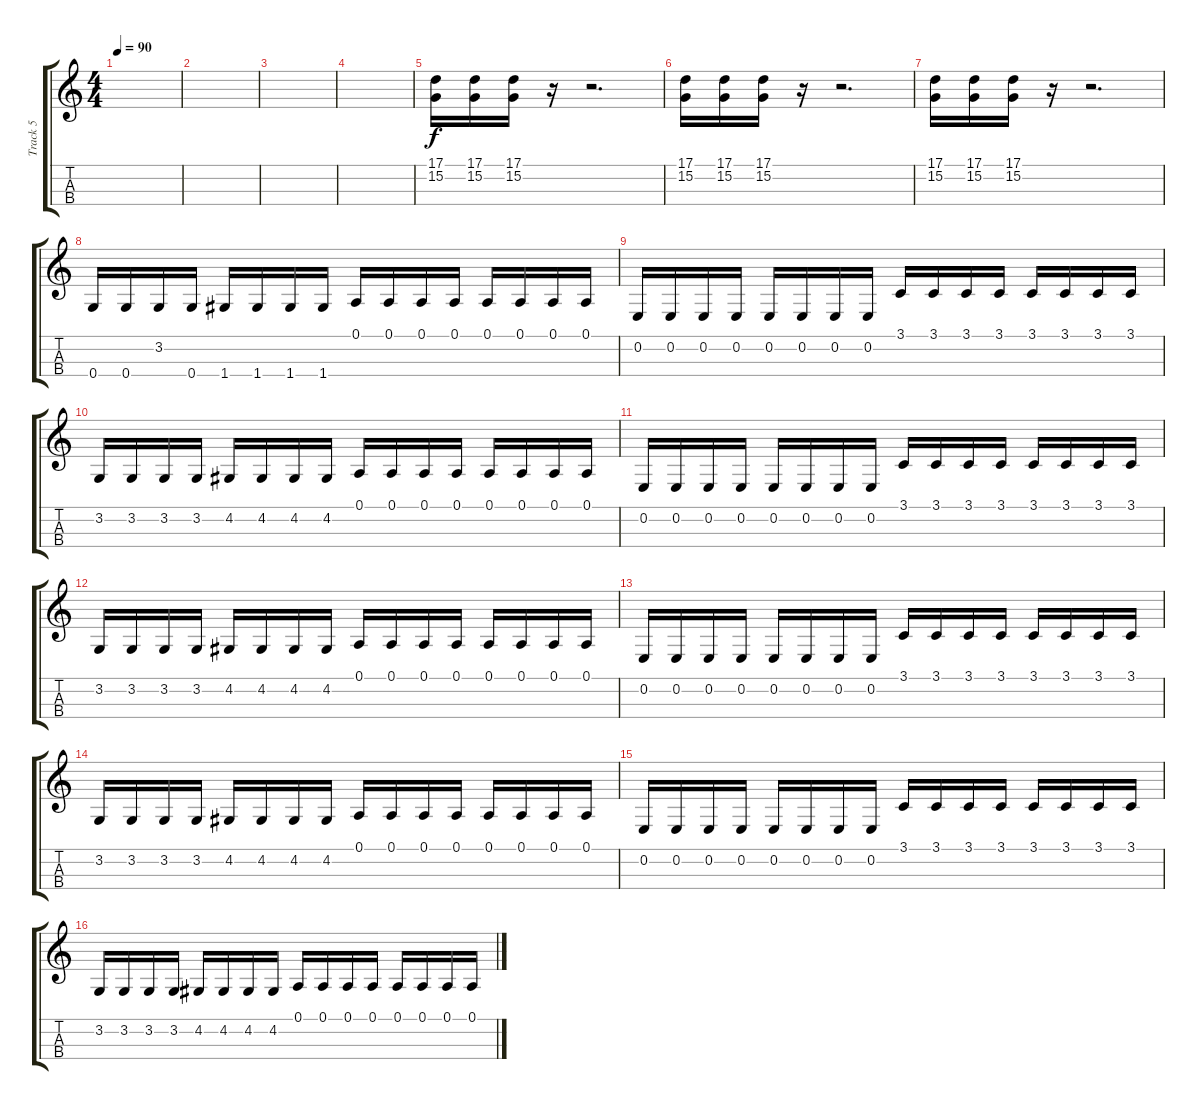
\track ("Track 5" "Track 5") {instrument acousticguitarsteel}
\staff {score tabs}
\tuning (A2 E2 C2 G2) {hide}
\ts (4 4)
\tempo 90
\clef g2
\ks c
|
|
|
|
(17.1 15.2).16 (17.1 15.2).16 (17.1 15.2).16 r.16 r.2{d} |
(17.1 15.2).16 (17.1 15.2).16 (17.1 15.2).16 r.16 r.2{d} |
(17.1 15.2).16 (17.1 15.2).16 (17.1 15.2).16 r.16 r.2{d} |
0.4.16 0.4.16 3.2.16 0.4.16 1.4.16 1.4.16 1.4.16 1.4.16 0.1.16 0.1.16 0.1.16 0.1.16 0.1.16 0.1.16 0.1.16 0.1.16 |
0.2.16 0.2.16 0.2.16 0.2.16 0.2.16 0.2.16 0.2.16 0.2.16 3.1.16 3.1.16 3.1.16 3.1.16 3.1.16 3.1.16 3.1.16 3.1.16 |
3.2.16 3.2.16 3.2.16 3.2.16 4.2.16 4.2.16 4.2.16 4.2.16 0.1.16 0.1.16 0.1.16 0.1.16 0.1.16 0.1.16 0.1.16 0.1.16 |
0.2.16 0.2.16 0.2.16 0.2.16 0.2.16 0.2.16 0.2.16 0.2.16 3.1.16 3.1.16 3.1.16 3.1.16 3.1.16 3.1.16 3.1.16 3.1.16 |
3.2.16 3.2.16 3.2.16 3.2.16 4.2.16 4.2.16 4.2.16 4.2.16 0.1.16 0.1.16 0.1.16 0.1.16 0.1.16 0.1.16 0.1.16 0.1.16 |
0.2.16 0.2.16 0.2.16 0.2.16 0.2.16 0.2.16 0.2.16 0.2.16 3.1.16 3.1.16 3.1.16 3.1.16 3.1.16 3.1.16 3.1.16 3.1.16 |
3.2.16 3.2.16 3.2.16 3.2.16 4.2.16 4.2.16 4.2.16 4.2.16 0.1.16 0.1.16 0.1.16 0.1.16 0.1.16 0.1.16 0.1.16 0.1.16 |
0.2.16 0.2.16 0.2.16 0.2.16 0.2.16 0.2.16 0.2.16 0.2.16 3.1.16 3.1.16 3.1.16 3.1.16 3.1.16 3.1.16 3.1.16 3.1.16 |
3.2.16 3.2.16 3.2.16 3.2.16 4.2.16 4.2.16 4.2.16 4.2.16 0.1.16 0.1.16 0.1.16 0.1.16 0.1.16 0.1.16 0.1.16 0.1.16
